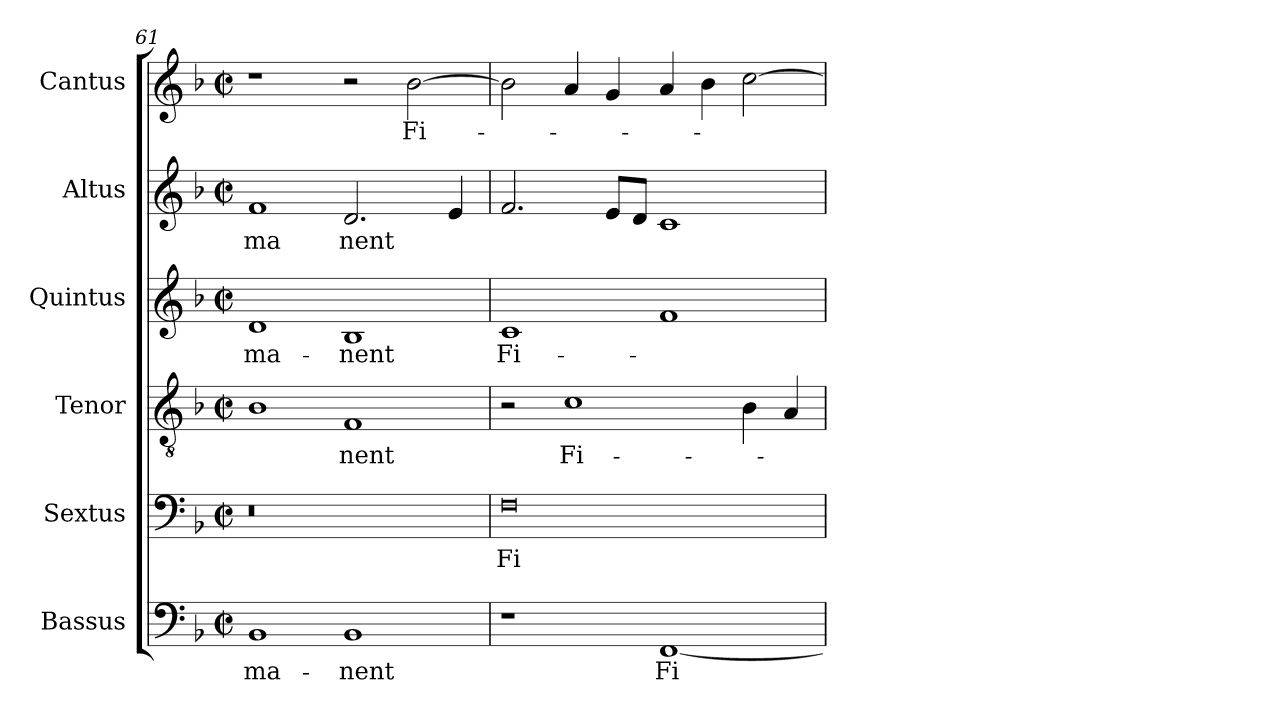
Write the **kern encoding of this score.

**kern	**text	**kern	**text	**kern	**text	**kern	**text	**kern	**text	**kern	**text
*part6	*part6	*part5	*part5	*part4	*part4	*part3	*part3	*part2	*part2	*part1	*part1
*staff6	*staff6	*staff5	*staff5	*staff4	*staff4	*staff3	*staff3	*staff2	*staff2	*staff1	*staff1
*I"Bassus	*	*I"Sextus	*	*I"Tenor	*	*I"Quintus	*	*I"Altus	*	*I"Cantus	*
*clefF4	*	*clefF4	*	*clefGv2	*	*clefG2	*	*clefG2	*	*clefG2	*
*k[b-]	*	*k[b-]	*	*k[b-]	*	*k[b-]	*	*k[b-]	*	*k[b-]	*
*F:	*	*F:	*	*F:	*	*F:	*	*F:	*	*F:	*
*M2/2	*	*M2/2	*	*M2/2	*	*M2/2	*	*M2/2	*	*M2/2	*
*met(c|)	*	*met(c|)	*	*met(c|)	*	*met(c|)	*	*met(c|)	*	*met(c|)	*
=61	=61	=61	=61	=61	=61	=61	=61	=61	=61	=61	=61
!	!LO:LY:b:cj	!	!	!	!	!	!LO:LY:b:cj	!	!LO:LY:b:cj	!	!
1BB-	ma-	0r	.	1B-	.	1d	ma-	1f	ma	1r	.
!	!LO:LY:b:cj	!	!	!	!LO:LY:b:cj	!	!LO:LY:b:cj	!	!LO:LY:b	!	!
1BB-	-nent	.	.	1F	-nent	1B-	-nent	2.d/	nent	2r	.
!	!	!	!	!	!	!	!	!	!	!	!LO:LY:b:cj
.	.	.	.	.	.	.	.	.	.	[>2b-\	Fi-
.	.	.	.	.	.	.	.	4e/	.	.	.
=62	=62	=62	=62	=62	=62	=62	=62	=62	=62	=62	=62
!	!	!	!LO:LY:b:cj	!	!	!	!LO:LY:b:cj	!	!	!	!
1r	.	0F	Fi	2r	.	1c	Fi-	2.f/	.	2b-\]	.
!	!	!	!	!	!LO:LY:b:cj	!	!	!	!	!	!
.	.	.	.	1c	Fi-	.	.	.	.	4a/	.
.	.	.	.	.	.	.	.	8e/L	.	4g/	.
.	.	.	.	.	.	.	.	8d/J	.	.	.
!	!LO:LY:b:cj	!	!	!	!	!	!	!	!	!	!
[<1FF	Fi-	.	.	.	.	1f	.	1c	.	4a/	.
.	.	.	.	.	.	.	.	.	.	4b-\	.
.	.	.	.	4B-\	.	.	.	.	.	[>2cc\	.
.	.	.	.	4A/	.	.	.	.	.	.	.
=	=	=	=	=	=	=	=	=	=	=	=
*-	*-	*-	*-	*-	*-	*-	*-	*-	*-	*-	*-
